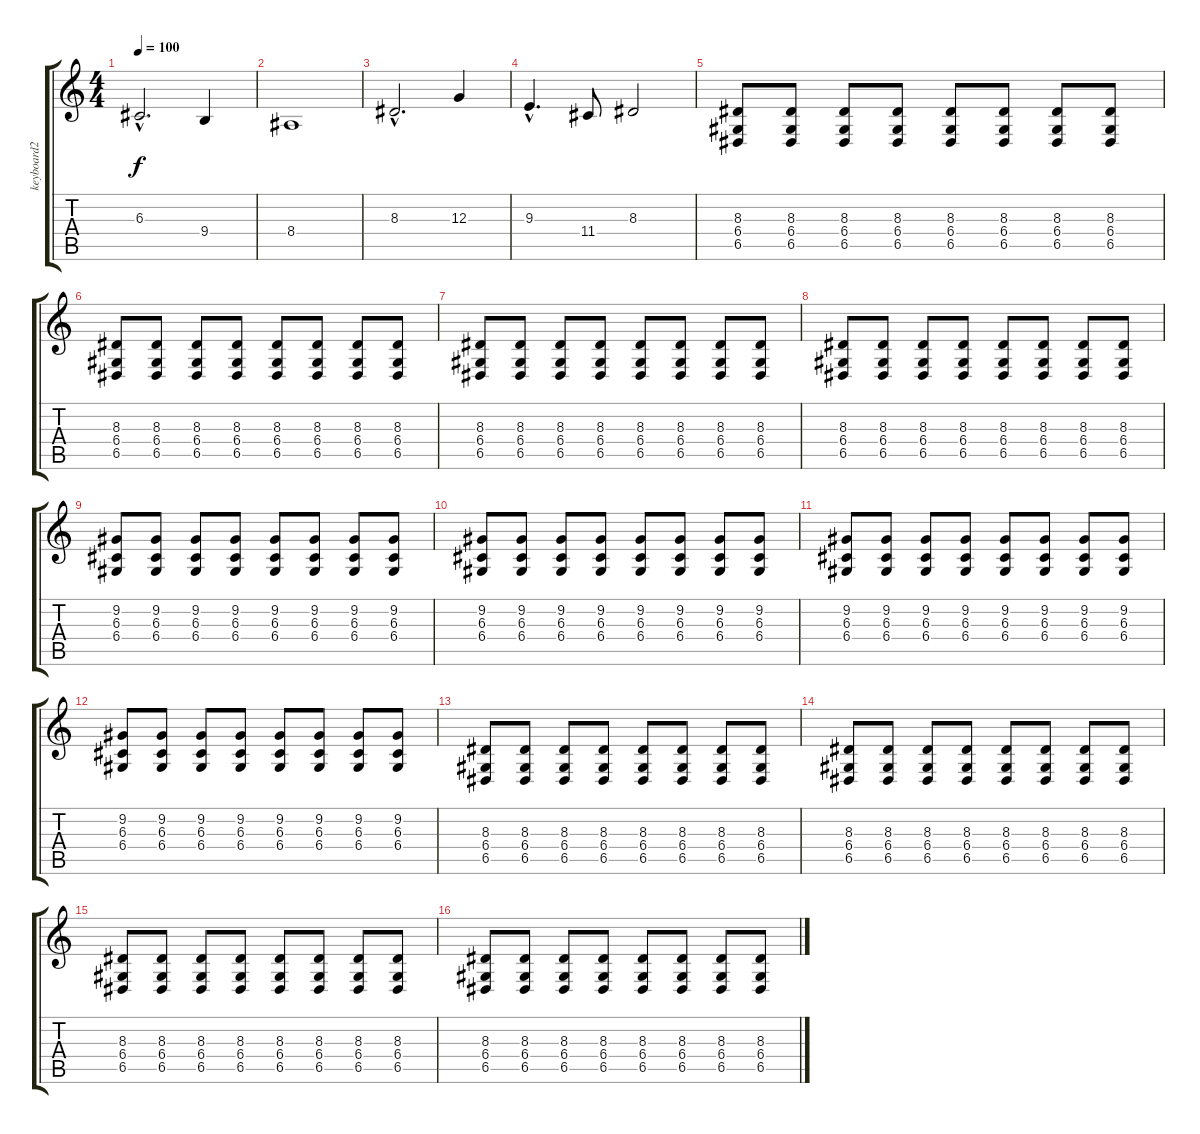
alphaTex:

\track ("keyboard2" "keyboard2") {instrument stringensemble1}
\staff {score tabs}
\tuning (E4 B3 G3 D3 A2 E2) {hide}
\ts (4 4)
\tempo 100
\clef g2
\ks c
6.3{hac}.2{d dy f} 9.4.4 |
8.4.1 |
8.3{hac}.2{d} 12.3.4 |
9.3{hac}.4{d} 11.4.8 8.3.2 |
(8.3 6.4 6.5).8 (8.3 6.4 6.5).8 (8.3 6.4 6.5).8 (8.3 6.4 6.5).8 (8.3 6.4 6.5).8 (8.3 6.4 6.5).8 (8.3 6.4 6.5).8 (8.3 6.4 6.5).8 |
(8.3 6.4 6.5).8 (8.3 6.4 6.5).8 (8.3 6.4 6.5).8 (8.3 6.4 6.5).8 (8.3 6.4 6.5).8 (8.3 6.4 6.5).8 (8.3 6.4 6.5).8 (8.3 6.4 6.5).8 |
(8.3 6.4 6.5).8 (8.3 6.4 6.5).8 (8.3 6.4 6.5).8 (8.3 6.4 6.5).8 (8.3 6.4 6.5).8 (8.3 6.4 6.5).8 (8.3 6.4 6.5).8 (8.3 6.4 6.5).8 |
(8.3 6.4 6.5).8 (8.3 6.4 6.5).8 (8.3 6.4 6.5).8 (8.3 6.4 6.5).8 (8.3 6.4 6.5).8 (8.3 6.4 6.5).8 (8.3 6.4 6.5).8 (8.3 6.4 6.5).8 |
(9.2 6.3 6.4).8 (9.2 6.3 6.4).8 (9.2 6.3 6.4).8 (9.2 6.3 6.4).8 (9.2 6.3 6.4).8 (9.2 6.3 6.4).8 (9.2 6.3 6.4).8 (9.2 6.3 6.4).8 |
(9.2 6.3 6.4).8 (9.2 6.3 6.4).8 (9.2 6.3 6.4).8 (9.2 6.3 6.4).8 (9.2 6.3 6.4).8 (9.2 6.3 6.4).8 (9.2 6.3 6.4).8 (9.2 6.3 6.4).8 |
(9.2 6.3 6.4).8 (9.2 6.3 6.4).8 (9.2 6.3 6.4).8 (9.2 6.3 6.4).8 (9.2 6.3 6.4).8 (9.2 6.3 6.4).8 (9.2 6.3 6.4).8 (9.2 6.3 6.4).8 |
(9.2 6.3 6.4).8 (9.2 6.3 6.4).8 (9.2 6.3 6.4).8 (9.2 6.3 6.4).8 (9.2 6.3 6.4).8 (9.2 6.3 6.4).8 (9.2 6.3 6.4).8 (9.2 6.3 6.4).8 |
(8.3 6.4 6.5).8 (8.3 6.4 6.5).8 (8.3 6.4 6.5).8 (8.3 6.4 6.5).8 (8.3 6.4 6.5).8 (8.3 6.4 6.5).8 (8.3 6.4 6.5).8 (8.3 6.4 6.5).8 |
(8.3 6.4 6.5).8 (8.3 6.4 6.5).8 (8.3 6.4 6.5).8 (8.3 6.4 6.5).8 (8.3 6.4 6.5).8 (8.3 6.4 6.5).8 (8.3 6.4 6.5).8 (8.3 6.4 6.5).8 |
(8.3 6.4 6.5).8 (8.3 6.4 6.5).8 (8.3 6.4 6.5).8 (8.3 6.4 6.5).8 (8.3 6.4 6.5).8 (8.3 6.4 6.5).8 (8.3 6.4 6.5).8 (8.3 6.4 6.5).8 |
(8.3 6.4 6.5).8 (8.3 6.4 6.5).8 (8.3 6.4 6.5).8 (8.3 6.4 6.5).8 (8.3 6.4 6.5).8 (8.3 6.4 6.5).8 (8.3 6.4 6.5).8 (8.3 6.4 6.5).8
